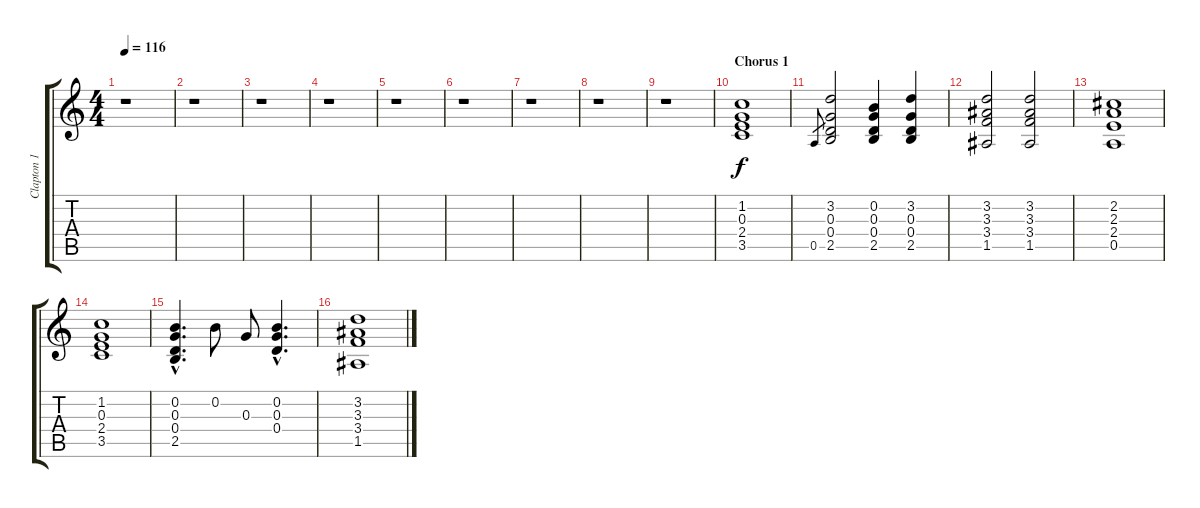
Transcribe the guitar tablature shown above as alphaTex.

\track ("Clapton 1" "Clapton 1") {instrument overdrivenguitar}
\staff {score tabs}
\tuning (E4 B3 G3 D3 A2 E2) {hide}
\ts (4 4)
\tempo 116
\clef g2
\ks c
r.1{dy f} |
r.1 |
r.1 |
r.1 |
r.1 |
r.1 |
r.1 |
r.1 |
r.1 |
\section ("" "Chorus 1")
(1.2 0.3 2.4 3.5).1 |
0.5.8{gr} (3.2 0.3 0.4 2.5).2 (0.2 0.3 0.4 2.5).4 (3.2 0.3 0.4 2.5).4 |
(3.2 3.3 3.4 1.5).2 (3.2 3.3 3.4 1.5).2 |
(2.2 2.3 2.4 0.5).1 |
(1.2 0.3 2.4 3.5).1 |
(0.2{hac} 0.3{hac} 0.4{hac} 2.5{hac}).4{d} 0.2.8 0.3.8 (0.2{hac} 0.3{hac} 0.4{hac}).4{d} |
(3.2 3.3 3.4 1.5).1
